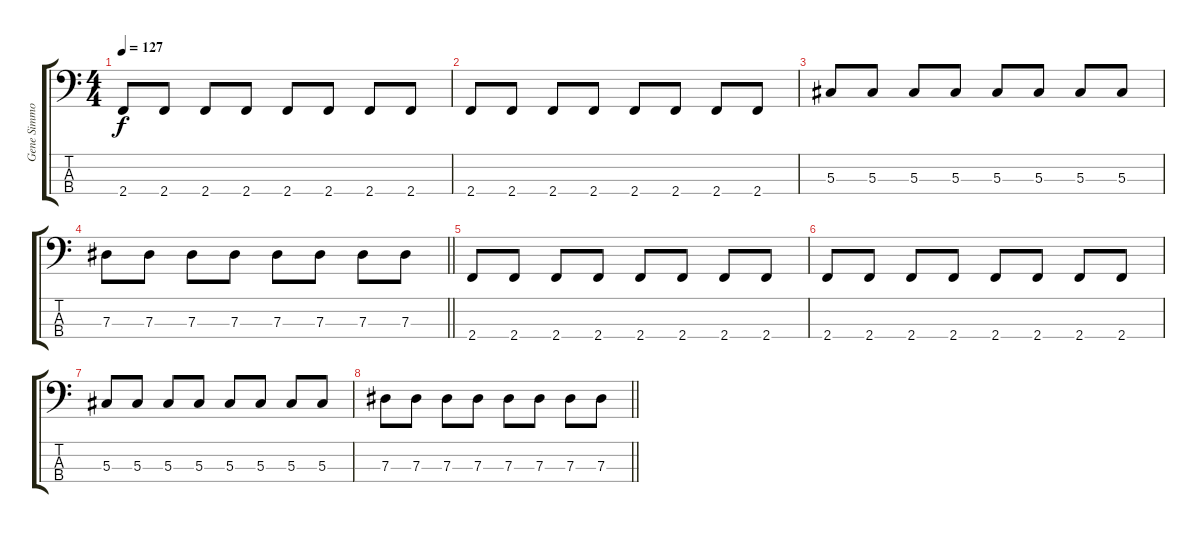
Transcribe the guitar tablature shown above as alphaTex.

\track ("Gene Simmons (Bass)" "Gene Simmo") {instrument electricbasspick}
\staff {score tabs}
\tuning (Gb2 Db2 Ab1 Eb1) {hide}
\ts (4 4)
\tempo 127
\clef f4
\ks c
2.4.8{dy f} 2.4.8 2.4.8 2.4.8 2.4.8 2.4.8 2.4.8 2.4.8 |
2.4.8 2.4.8 2.4.8 2.4.8 2.4.8 2.4.8 2.4.8 2.4.8 |
5.3.8 5.3.8 5.3.8 5.3.8 5.3.8 5.3.8 5.3.8 5.3.8 |
\barLineRight lightlight
7.3.8 7.3.8 7.3.8 7.3.8 7.3.8 7.3.8 7.3.8 7.3.8 |
2.4.8 2.4.8 2.4.8 2.4.8 2.4.8 2.4.8 2.4.8 2.4.8 |
2.4.8 2.4.8 2.4.8 2.4.8 2.4.8 2.4.8 2.4.8 2.4.8 |
5.3.8 5.3.8 5.3.8 5.3.8 5.3.8 5.3.8 5.3.8 5.3.8 |
\barLineRight lightlight
7.3.8 7.3.8 7.3.8 7.3.8 7.3.8 7.3.8 7.3.8 7.3.8
